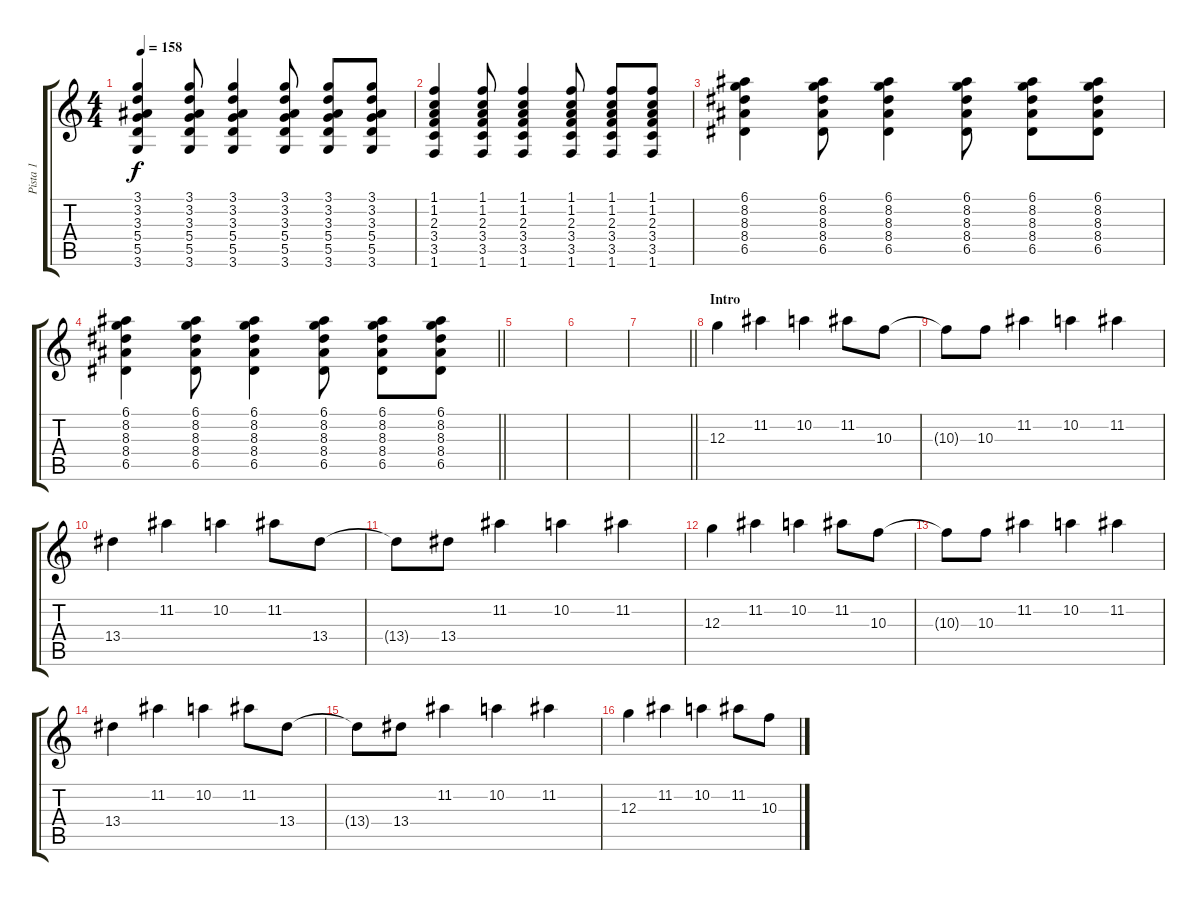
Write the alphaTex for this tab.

\track ("Pista 1" "Pista 1") {instrument distortionguitar}
\staff {score tabs}
\tuning (E4 B3 G3 D3 A2 E2) {hide}
\ts (4 4)
\tempo 158
\clef g2
\ks c
(3.1 3.2 3.3 5.4 5.5 3.6).4{dy f} (3.1 3.2 3.3 5.4 5.5 3.6).8 (3.1 3.2 3.3 5.4 5.5 3.6).4 (3.1 3.2 3.3 5.4 5.5 3.6).8 (3.1 3.2 3.3 5.4 5.5 3.6).8 (3.1 3.2 3.3 5.4 5.5 3.6).8 |
(1.1 1.2 2.3 3.4 3.5 1.6).4 (1.1 1.2 2.3 3.4 3.5 1.6).8 (1.1 1.2 2.3 3.4 3.5 1.6).4 (1.1 1.2 2.3 3.4 3.5 1.6).8 (1.1 1.2 2.3 3.4 3.5 1.6).8 (1.1 1.2 2.3 3.4 3.5 1.6).8 |
(6.1 8.2 8.3 8.4 6.5).4 (6.1 8.2 8.3 8.4 6.5).8 (6.1 8.2 8.3 8.4 6.5).4 (6.1 8.2 8.3 8.4 6.5).8 (6.1 8.2 8.3 8.4 6.5).8 (6.1 8.2 8.3 8.4 6.5).8 |
\barLineRight lightlight
(6.1 8.2 8.3 8.4 6.5).4 (6.1 8.2 8.3 8.4 6.5).8 (6.1 8.2 8.3 8.4 6.5).4 (6.1 8.2 8.3 8.4 6.5).8 (6.1 8.2 8.3 8.4 6.5).8 (6.1 8.2 8.3 8.4 6.5).8 |
|
|
\barLineRight lightlight
|
\section ("" "Intro")
12.3.4 11.2.4 10.2.4 11.2.8 10.3.8 |
10.3{t}.8 10.3.8 11.2.4 10.2.4 11.2.4 |
13.4.4 11.2.4 10.2.4 11.2.8 13.4.8 |
13.4{t}.8 13.4.8 11.2.4 10.2.4 11.2.4 |
12.3.4 11.2.4 10.2.4 11.2.8 10.3.8 |
10.3{t}.8 10.3.8 11.2.4 10.2.4 11.2.4 |
13.4.4 11.2.4 10.2.4 11.2.8 13.4.8 |
13.4{t}.8 13.4.8 11.2.4 10.2.4 11.2.4 |
12.3.4 11.2.4 10.2.4 11.2.8 10.3.8
